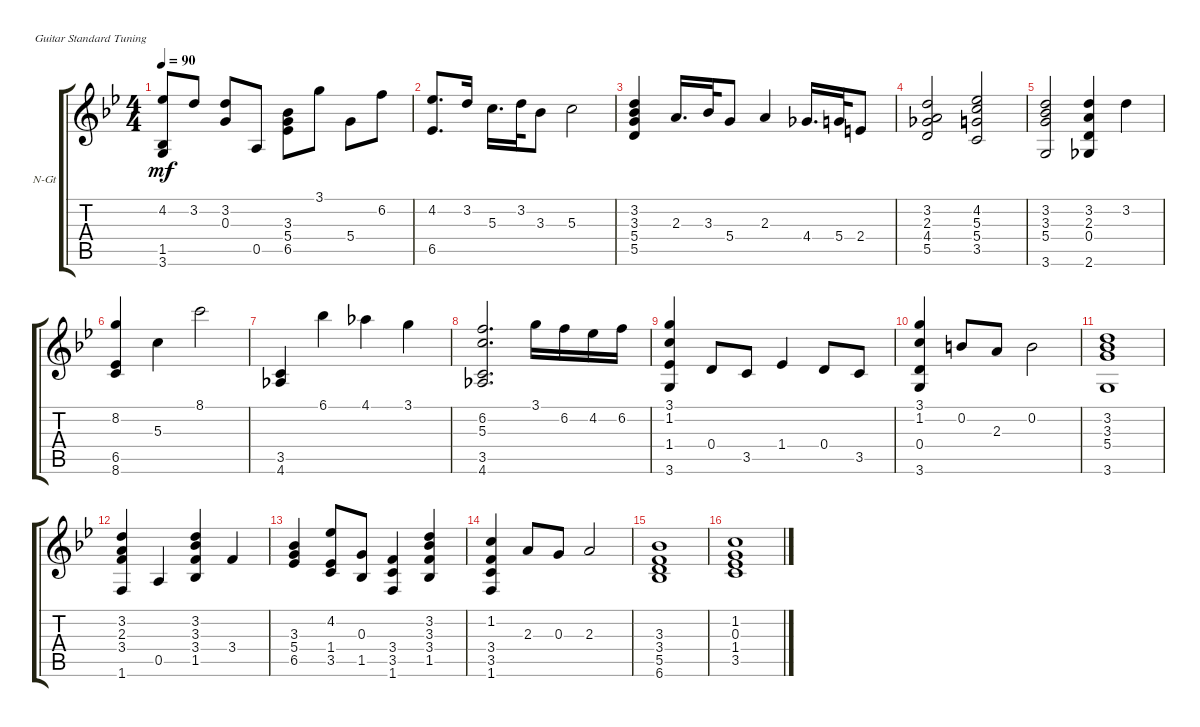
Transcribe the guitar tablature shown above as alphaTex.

\defaultSystemsLayout 4
\bracketExtendMode groupsimilarinstruments
\firstSystemTrackNameOrientation horizontal
\otherSystemsTrackNameOrientation horizontal
\track ("Nylon Guitar" "N-Gt") {instrument acousticguitarnylon}
\staff {score tabs}
\tuning (E4 B3 G3 D3 A2 E2)
\ts (4 4)
\tempo 90
\clef g2
\ks bb
(4.2 1.5 3.6).8{dy mf} 3.2.8 (3.2 0.3).8 0.5.8 (6.5 5.4 3.3).8 3.1.8 5.4.8 6.2.8 |
(4.2 6.5).8{d} 3.2.16 5.3.16{d} 3.2.32 3.3.8 5.3.2 |
(3.2 3.3 5.4 5.5).4 2.3.16{d} 3.3.32 5.4.8 2.3.4 4.4.16{d} 5.4.32 2.4.8 |
(3.2 2.3 4.4 5.5).2 (4.2 5.3 5.4 3.5).2 |
(3.2 3.3 5.4 3.6).2 (3.2 2.3 0.4 2.6).4 3.2.4 |
(6.5 8.6 8.2).4 5.3.4 8.1.2 |
(3.5 4.6).4 6.1.4 4.1.4 3.1.4 |
(3.5 4.6 6.2 5.3).2{d} 3.1.16 6.2.16 4.2.16 6.2.16 |
(3.1 1.2 1.4 3.6).4 0.4.8 3.5.8 1.4.4 0.4.8 3.5.8 |
(3.6 0.4 1.2 3.1).4 0.2.8 2.3.8 0.2.2 |
(3.2 3.3 5.4 3.6).1 |
(3.2 2.3 3.4 1.6).4 0.5.4 (1.5 3.4 3.3 3.2).4 3.4.4 |
(3.3 5.4 6.5).4 (4.2 1.4 3.5).8 (1.5 0.3).8 (3.4 3.5 1.6).4 (1.5 3.4 3.3 3.2).4 |
(1.2 3.4 3.5 1.6).4 2.3.8 0.3.8 2.3.2 |
(3.3 3.4 5.5 6.6).1 |
(1.2 0.3 1.4 3.5).1
